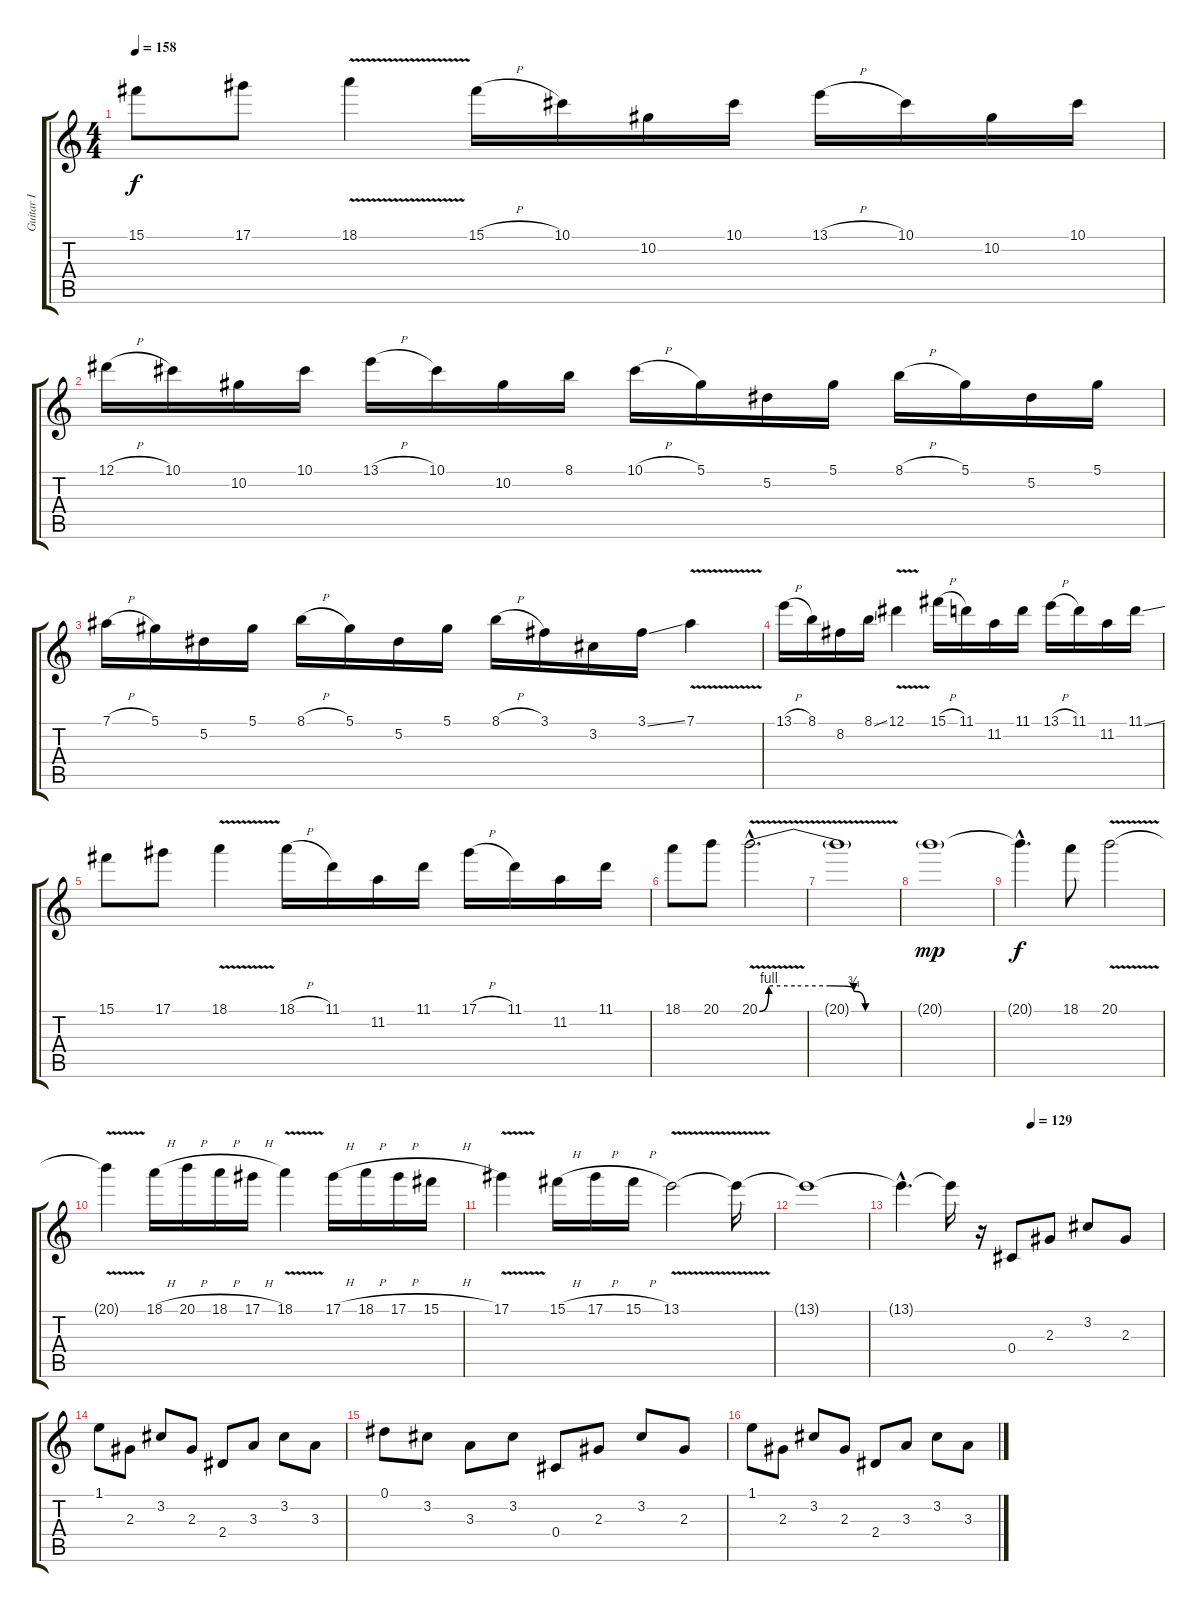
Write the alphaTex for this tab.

\track ("Guitar I" "Guitar I") {instrument overdrivenguitar}
\staff {score tabs}
\tuning (Eb4 Bb3 Gb3 Db3 Ab2 Eb2) {hide}
\ts (4 4)
\tempo 158
\clef g2
\ks c
15.1.8{dy f} 17.1.8 18.1{v}.4 15.1{h}.16 10.1.16 10.2.16 10.1.16 13.1{h}.16 10.1.16 10.2.16 10.1.16 |
12.1{h}.16 10.1.16 10.2.16 10.1.16 13.1{h}.16 10.1.16 10.2.16 8.1.16 10.1{h}.16 5.1.16 5.2.16 5.1.16 8.1{h}.16 5.1.16 5.2.16 5.1.16 |
7.1{h}.16 5.1.16 5.2.16 5.1.16 8.1{h}.16 5.1.16 5.2.16 5.1.16 8.1{h}.16 3.1.16 3.2.16 3.1{ss}.16 7.1{v}.4 |
13.1{h}.16 8.1.16 8.2.16 8.1{ss}.16 12.1{v}.4 15.1{h}.16 11.1.16 11.2.16 11.1.16 13.1{h}.16 11.1.16 11.2.16 11.1{ss}.16 |
15.1.8 17.1.8 18.1{v}.4 18.1{h}.16 11.1.16 11.2.16 11.1.16 17.1{h}.16 11.1.16 11.2.16 11.1.16 |
18.1.8 20.1.8 20.1{be (custom 0 0 4 4 15 4 30 4 40 3 45 0 60 0) v hac}.2{d} |
20.1{t}.1 |
20.1{g}.1{dy mp} |
20.1{hac t}.4{d dy f} 18.1.8 20.1{v}.2 |
20.1{t}.4 18.1{h}.16 20.1{h}.16 18.1{h}.16 17.1{h}.16 18.1{v}.4 17.1{h}.16 18.1{h}.16 17.1{h}.16 15.1{h}.16 |
17.1{v}.4 15.1{h}.16 17.1{h}.16 15.1{h}.16 13.1{v}.2 13.1{t}.16 |
13.1{t}.1 |
\tempo (129 0.5)
13.1{hac t}.4{d} 13.1{t}.16 r.16 0.4.8{volume 11 balance 8 instrument electricguitarclean} 2.3.8 3.2.8 2.3.8 |
1.1.8 2.3.8 3.2.8 2.3.8 2.4.8 3.3.8 3.2.8 3.3.8 |
0.1.8 3.2.8 3.3.8 3.2.8 0.4.8 2.3.8 3.2.8 2.3.8 |
1.1.8 2.3.8 3.2.8 2.3.8 2.4.8 3.3.8 3.2.8 3.3.8
